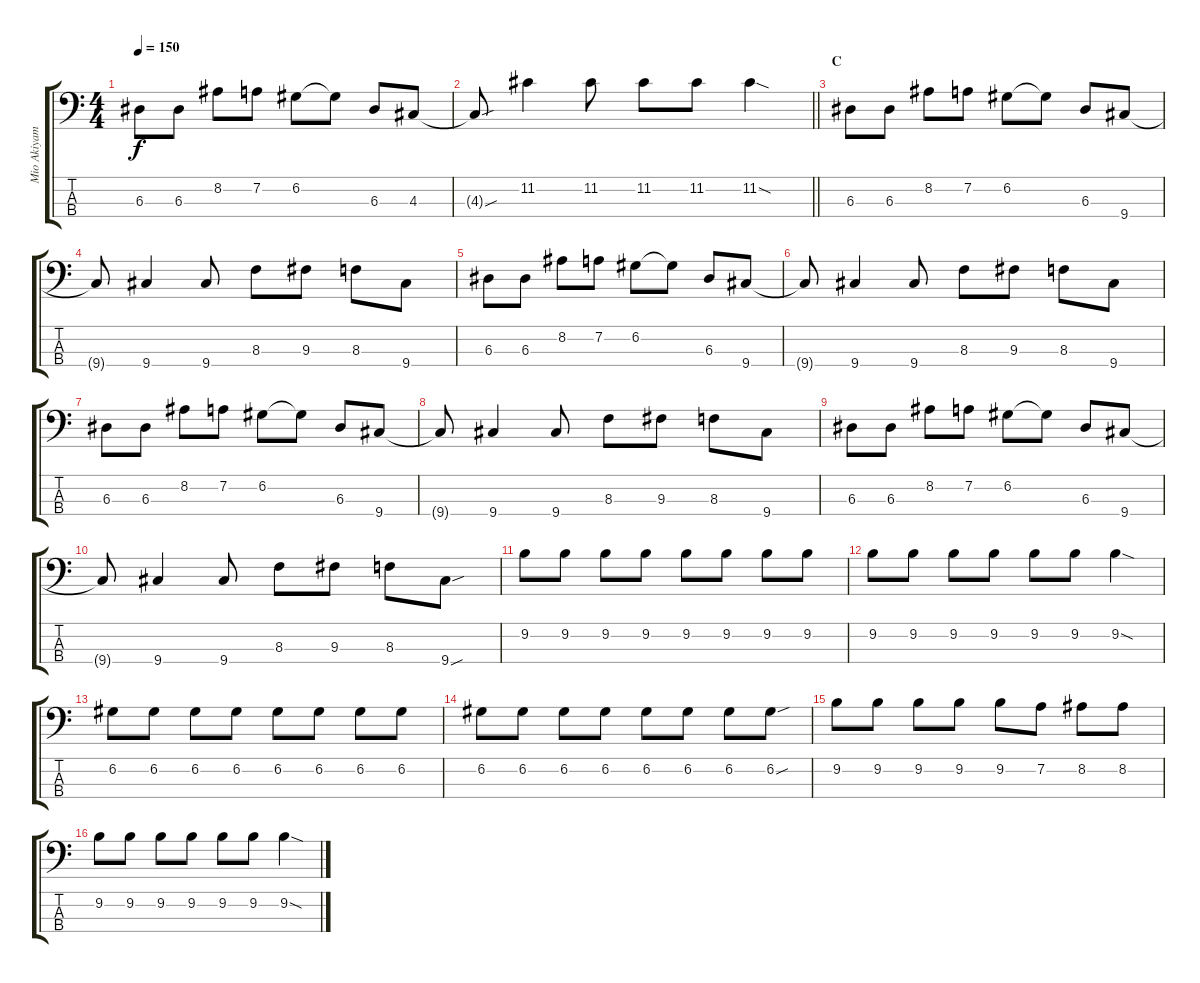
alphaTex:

\track ("Mio Akiyama" "Mio Akiyam") {instrument electricbasspick}
\staff {score tabs}
\tuning (G2 D2 A1 E1) {hide}
\ts (4 4)
\tempo 150
\clef f4
\ks c
6.3.8{dy f} 6.3.8 8.2.8 7.2.8 6.2.8 6.2{t}.8 6.3.8 4.3.8 |
\barLineRight lightlight
4.3{sou t}.8 11.2.4 11.2.8 11.2.8 11.2.8 11.2{sod}.4 |
\section ("" "C")
6.3.8 6.3.8 8.2.8 7.2.8 6.2.8 6.2{t}.8 6.3.8 9.4.8 |
9.4{t}.8 9.4.4 9.4.8 8.3.8 9.3.8 8.3.8 9.4.8 |
6.3.8 6.3.8 8.2.8 7.2.8 6.2.8 6.2{t}.8 6.3.8 9.4.8 |
9.4{t}.8 9.4.4 9.4.8 8.3.8 9.3.8 8.3.8 9.4.8 |
6.3.8 6.3.8 8.2.8 7.2.8 6.2.8 6.2{t}.8 6.3.8 9.4.8 |
9.4{t}.8 9.4.4 9.4.8 8.3.8 9.3.8 8.3.8 9.4.8 |
6.3.8 6.3.8 8.2.8 7.2.8 6.2.8 6.2{t}.8 6.3.8 9.4.8 |
9.4{t}.8 9.4.4 9.4.8 8.3.8 9.3.8 8.3.8 9.4{sou}.8 |
9.2.8 9.2.8 9.2.8 9.2.8 9.2.8 9.2.8 9.2.8 9.2.8 |
9.2.8 9.2.8 9.2.8 9.2.8 9.2.8 9.2.8 9.2{sod}.4 |
6.2.8 6.2.8 6.2.8 6.2.8 6.2.8 6.2.8 6.2.8 6.2.8 |
6.2.8 6.2.8 6.2.8 6.2.8 6.2.8 6.2.8 6.2.8 6.2{sou}.8 |
9.2.8 9.2.8 9.2.8 9.2.8 9.2.8 7.2.8 8.2.8 8.2.8 |
9.2.8 9.2.8 9.2.8 9.2.8 9.2.8 9.2.8 9.2{sod}.4
